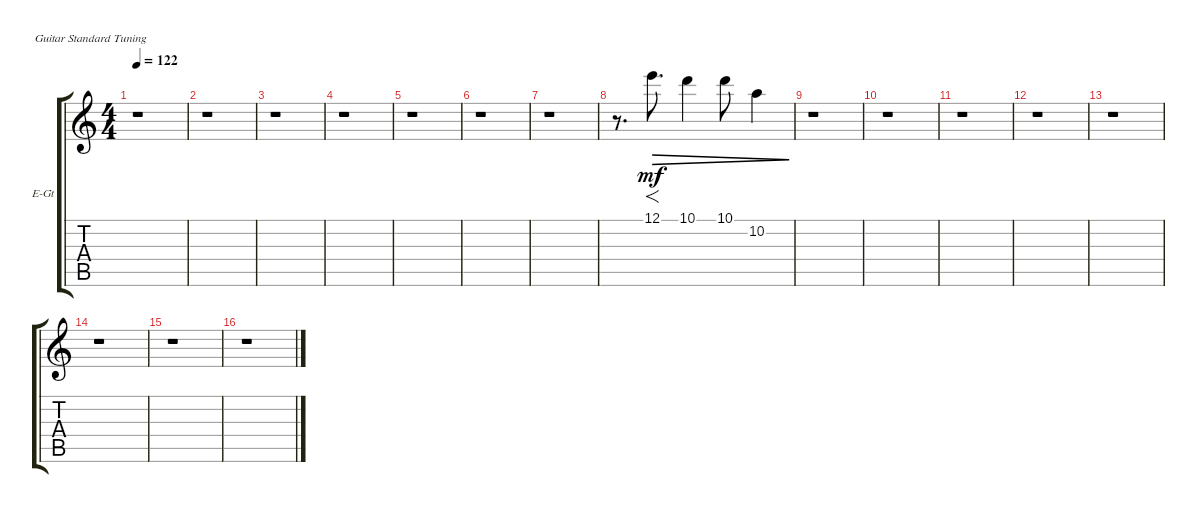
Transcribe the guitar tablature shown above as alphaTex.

\defaultSystemsLayout 4
\bracketExtendMode groupsimilarinstruments
\firstSystemTrackNameOrientation horizontal
\otherSystemsTrackNameOrientation horizontal
\track ("Effects #2" "E-Gt") {instrument electricguitarclean}
\staff {score tabs}
\tuning (E4 B3 G3 D3 A2 E2)
\ts (4 4)
\tempo 122
\clef g2
\scale
0.487395
\ks c
r.1{dy mf instrument electricguitarclean} |
\scale
0.256303 r.1 |
\scale
0.256303 r.1 |
\scale
0.333333 r.1 |
\scale
0.333333 r.1 |
\scale
0.333333 r.1 |
\scale
0.333333 r.1 |
\scale
0.333333 r.8{d} 12.1.8{f d dec} 10.1.4{dec} 10.1.8{dec} 10.2.4{dec} |
\scale
0.333333 r.1 |
\scale
0.333333 r.1 |
\scale
0.333333 r.1 |
\scale
0.333333 r.1 |
\scale
0.333333 r.1 |
\scale
0.333333 r.1 |
\scale
0.333333 r.1 |
\scale
0.333333 r.1
